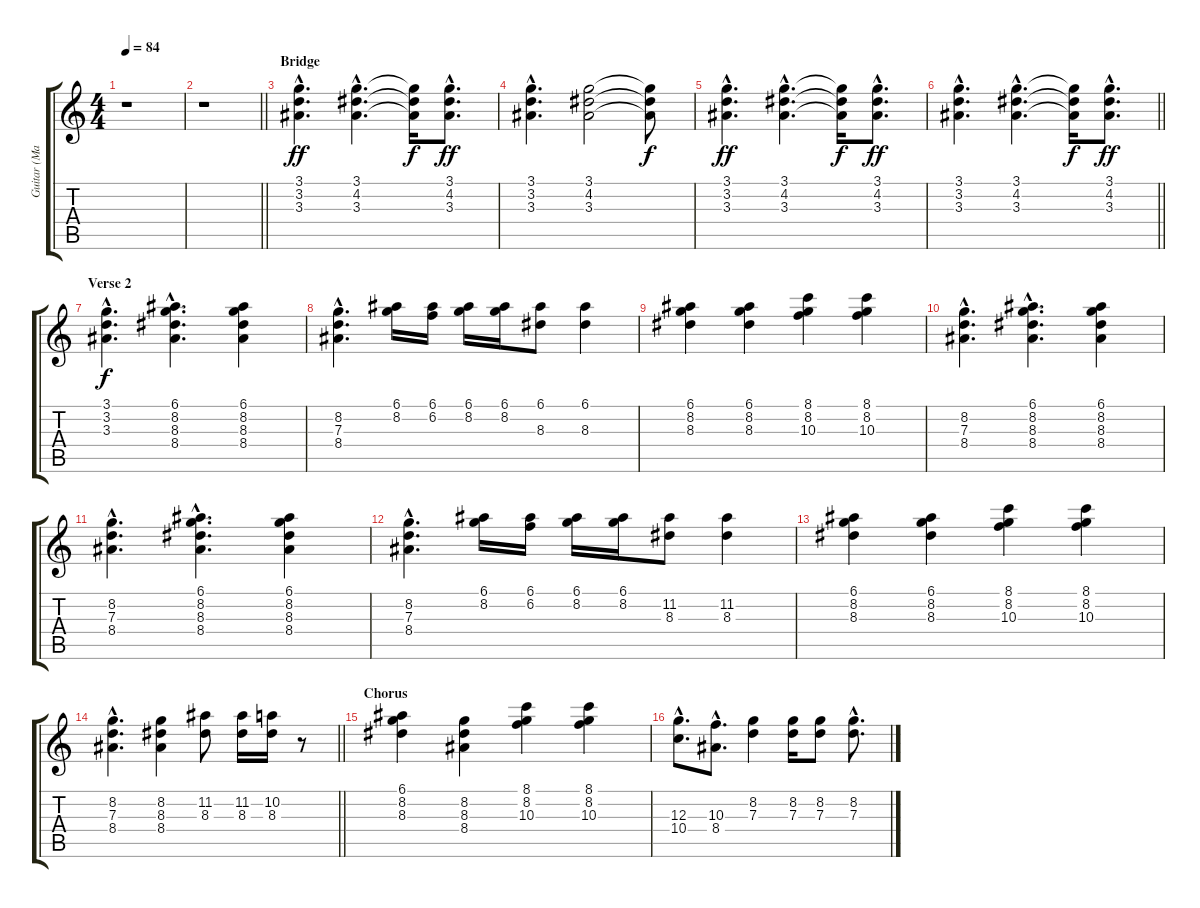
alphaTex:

\track ("Guitar (Martin Barre)" "Guitar (Ma") {instrument electricguitarclean}
\staff {score tabs}
\tuning (E4 B3 G3 D3 A2 E2) {hide}
\ts (4 4)
\tempo 84
\clef g2
\ks c
r.1{dy f} |
\barLineRight lightlight
r.1 |
\section ("" "Bridge")
(3.1{hac} 3.2{hac} 3.3{hac}).4{d dy ff} (3.1{hac} 4.2{hac} 3.3{hac}).4{d} (3.1{t} 4.2{t} 3.3{t}).16{dy f} (3.1{hac} 4.2{hac} 3.3{hac}).8{d dy ff} |
(3.1{hac} 3.2{hac} 3.3{hac}).4{d} (3.1 4.2 3.3).2 (3.1{t} 4.2{t} 3.3{t}).8{dy f} |
(3.1{hac} 3.2{hac} 3.3{hac}).4{d dy ff} (3.1{hac} 4.2{hac} 3.3{hac}).4{d} (3.1{t} 4.2{t} 3.3{t}).16{dy f} (3.1{hac} 4.2{hac} 3.3{hac}).8{d dy ff} |
\barLineRight lightlight
(3.1{hac} 3.2{hac} 3.3{hac}).4{d} (3.1{hac} 4.2{hac} 3.3{hac}).4{d} (3.1{t} 4.2{t} 3.3{t}).16{dy f} (3.1{hac} 4.2{hac} 3.3{hac}).8{d dy ff} |
\section ("" "Verse 2")
(3.1{hac} 3.2{hac} 3.3{hac}).4{d dy f instrument distortionguitar} (6.1{hac} 8.2{hac} 8.3{hac} 8.4{hac}).4{d} (6.1 8.2 8.3 8.4).4 |
(8.2{hac} 7.3{hac} 8.4{hac}).4{d} (6.1 8.2).16 (6.1 6.2).16 (6.1 8.2).16 (6.1 8.2).16 (6.1 8.3).8 (6.1 8.3).4 |
(6.1 8.2 8.3).4 (6.1 8.2 8.3).4 (8.1 8.2 10.3).4 (8.1 8.2 10.3).4 |
(8.2{hac} 7.3{hac} 8.4{hac}).4{d} (6.1{hac} 8.2{hac} 8.3{hac} 8.4{hac}).4{d} (6.1 8.2 8.3 8.4).4 |
(8.2{hac} 7.3{hac} 8.4{hac}).4{d} (6.1{hac} 8.2{hac} 8.3{hac} 8.4{hac}).4{d} (6.1 8.2 8.3 8.4).4 |
(8.2{hac} 7.3{hac} 8.4{hac}).4{d} (6.1 8.2).16 (6.1 6.2).16 (6.1 8.2).16 (6.1 8.2).16 (11.2 8.3).8 (11.2 8.3).4 |
(6.1 8.2 8.3).4 (6.1 8.2 8.3).4 (8.1 8.2 10.3).4 (8.1 8.2 10.3).4 |
\barLineRight lightlight
(8.2{hac} 7.3{hac} 8.4{hac}).4{d} (8.2 8.3 8.4).4 (11.2 8.3).8 (11.2 8.3).16 (10.2 8.3).16 r.8 |
\section ("" "Chorus")
(6.1 8.2 8.3).4 (8.2 8.3 8.4).4 (8.1 8.2 10.3).4 (8.1 8.2 10.3).4 |
(12.3{hac} 10.4{hac}).8{d} (10.3{hac} 8.4{hac}).8{d} (8.2 7.3).4 (8.2 7.3).16 (8.2 7.3).8 (8.2{hac} 7.3{hac}).8{d}
